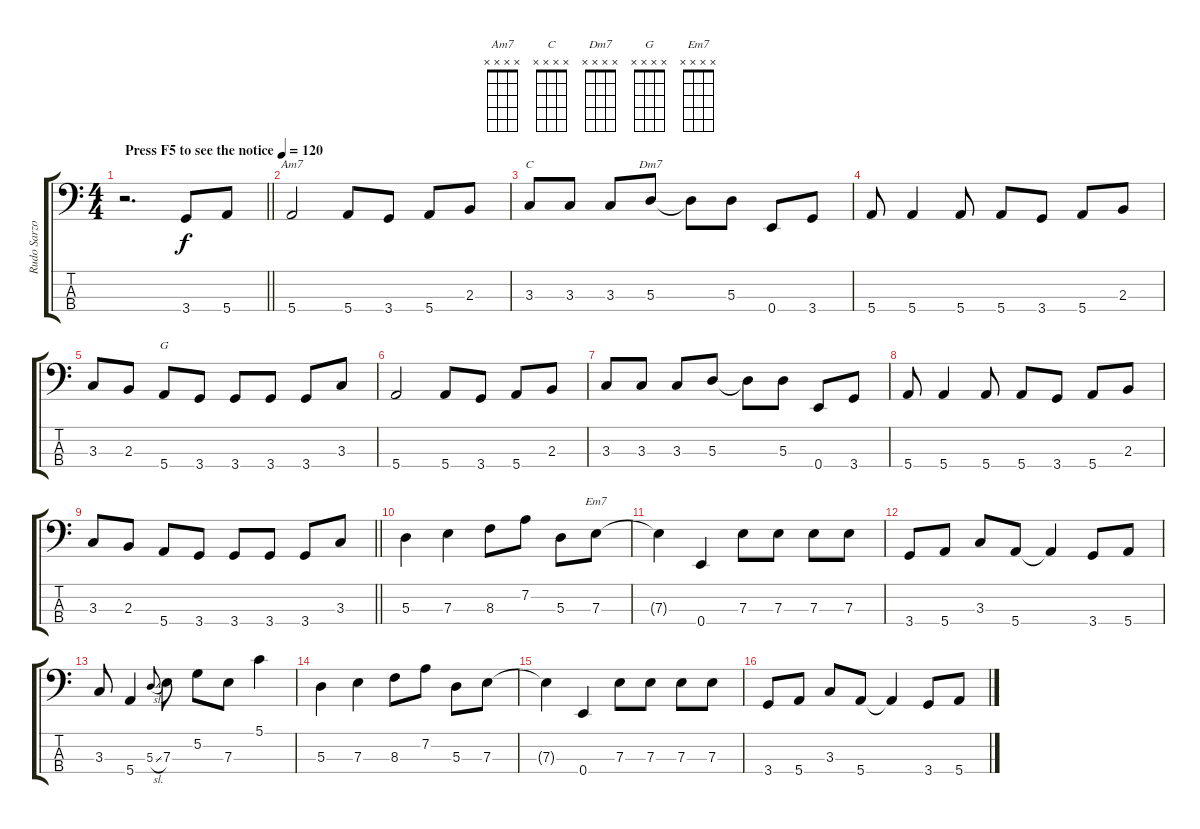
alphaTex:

\track ("Rudo Sarzo" "Rudo Sarzo") {instrument electricbasspick}
\staff {score tabs}
\tuning (G2 D2 A1 E1) {hide}
\chord ("Am7" x x x x)
\chord ("C" x x x x)
\chord ("Dm7" x x x x)
\chord ("G" x x x x)
\chord ("Em7" x x x x)
\ts (4 4)
\tempo (120 "Press F5 to see the notice")
\clef f4
\barLineRight lightlight
\ks c
r.2{d dy f instrument electricbasspick} 3.4.8 5.4.8 |
5.4.2{ch "Am7"} 5.4.8 3.4.8 5.4.8 2.3.8 |
3.3.8{ch "C"} 3.3.8 3.3.8 5.3.8{ch "Dm7"} 5.3{t}.8 5.3.8 0.4.8 3.4.8 |
5.4.8 5.4.4 5.4.8 5.4.8 3.4.8 5.4.8 2.3.8 |
3.3.8 2.3.8 5.4.8{ch "G"} 3.4.8 3.4.8 3.4.8 3.4.8 3.3.8 |
5.4.2 5.4.8 3.4.8 5.4.8 2.3.8 |
3.3.8 3.3.8 3.3.8 5.3.8 5.3{t}.8 5.3.8 0.4.8 3.4.8 |
5.4.8 5.4.4 5.4.8 5.4.8 3.4.8 5.4.8 2.3.8 |
\barLineRight lightlight
3.3.8 2.3.8 5.4.8 3.4.8 3.4.8 3.4.8 3.4.8 3.3.8 |
5.3.4 7.3.4 8.3.8 7.2.8 5.3.8 7.3.8{ch "Em7"} |
7.3{t}.4 0.4.4 7.3.8 7.3.8 7.3.8 7.3.8 |
3.4.8 5.4.8 3.3.8 5.4.8 5.4{t}.4 3.4.8 5.4.8 |
3.3.8 5.4.4 5.3{sl}.8{gr onbeat} 7.3.8 5.2.8 7.3.8 5.1.4 |
5.3.4 7.3.4 8.3.8 7.2.8 5.3.8 7.3.8 |
7.3{t}.4 0.4.4 7.3.8 7.3.8 7.3.8 7.3.8 |
3.4.8 5.4.8 3.3.8 5.4.8 5.4{t}.4 3.4.8 5.4.8
